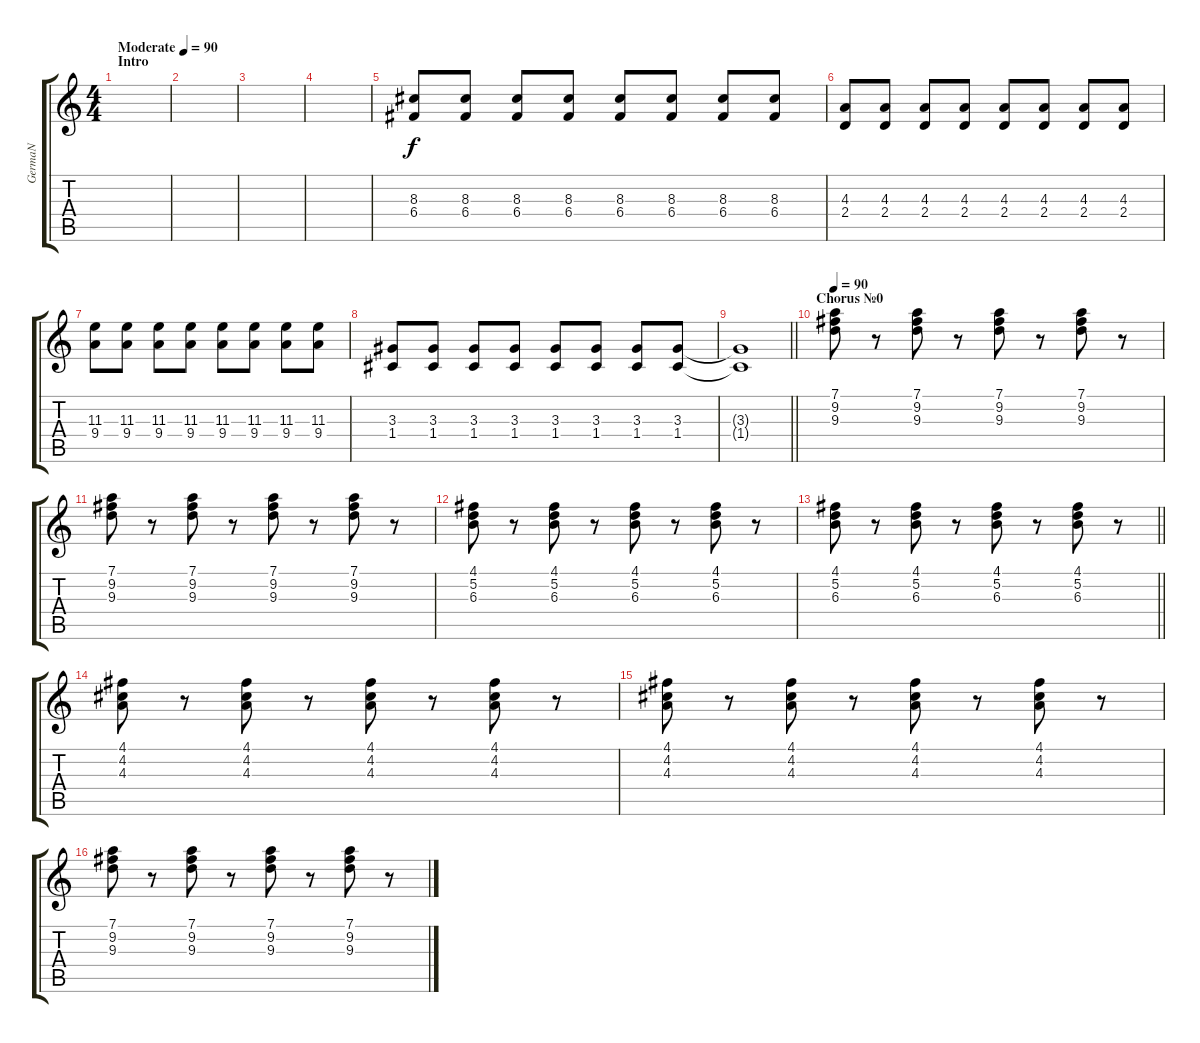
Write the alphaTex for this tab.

\track ("GermaN" "GermaN") {instrument overdrivenguitar}
\staff {score tabs}
\tuning (D4 A3 F3 C3 G2 C2) {hide}
\ts (4 4)
\section ("" "Intro")
\tempo (90 "Moderate")
\clef g2
\ks c
|
|
|
|
(8.3 6.4).8 (8.3 6.4).8 (8.3 6.4).8 (8.3 6.4).8 (8.3 6.4).8 (8.3 6.4).8 (8.3 6.4).8 (8.3 6.4).8 |
(4.3 2.4).8 (4.3 2.4).8 (4.3 2.4).8 (4.3 2.4).8 (4.3 2.4).8 (4.3 2.4).8 (4.3 2.4).8 (4.3 2.4).8 |
(11.3 9.4).8 (11.3 9.4).8 (11.3 9.4).8 (11.3 9.4).8 (11.3 9.4).8 (11.3 9.4).8 (11.3 9.4).8 (11.3 9.4).8 |
(3.3 1.4).8 (3.3 1.4).8 (3.3 1.4).8 (3.3 1.4).8 (3.3 1.4).8 (3.3 1.4).8 (3.3 1.4).8 (3.3 1.4).8 |
\barLineRight lightlight
(3.3{t} 1.4{t}).1 |
\section ("" "Chorus №0")
\tempo 90
(7.1 9.2 9.3).8 r.8 (7.1 9.2 9.3).8 r.8 (7.1 9.2 9.3).8 r.8 (7.1 9.2 9.3).8 r.8 |
(7.1 9.2 9.3).8 r.8 (7.1 9.2 9.3).8 r.8 (7.1 9.2 9.3).8 r.8 (7.1 9.2 9.3).8 r.8 |
(4.1 5.2 6.3).8 r.8 (4.1 5.2 6.3).8 r.8 (4.1 5.2 6.3).8 r.8 (4.1 5.2 6.3).8 r.8 |
\barLineRight lightlight
(4.1 5.2 6.3).8 r.8 (4.1 5.2 6.3).8 r.8 (4.1 5.2 6.3).8 r.8 (4.1 5.2 6.3).8 r.8 |
(4.1 4.2 4.3).8 r.8 (4.1 4.2 4.3).8 r.8 (4.1 4.2 4.3).8 r.8 (4.1 4.2 4.3).8 r.8 |
(4.1 4.2 4.3).8 r.8 (4.1 4.2 4.3).8 r.8 (4.1 4.2 4.3).8 r.8 (4.1 4.2 4.3).8 r.8 |
(7.1 9.2 9.3).8 r.8 (7.1 9.2 9.3).8 r.8 (7.1 9.2 9.3).8 r.8 (7.1 9.2 9.3).8 r.8
